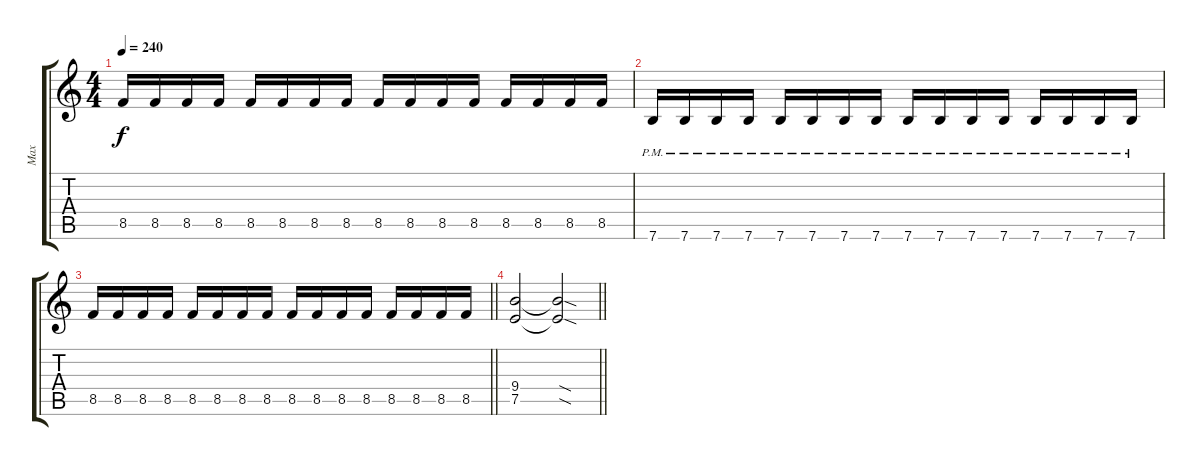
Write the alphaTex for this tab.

\track ("Max" "Max") {instrument distortionguitar}
\staff {score tabs}
\tuning (E4 B3 G3 D3 A2 E2) {hide}
\ts (4 4)
\tempo 240
\clef g2
\ks c
8.5.16{dy f} 8.5.16 8.5.16 8.5.16 8.5.16 8.5.16 8.5.16 8.5.16 8.5.16 8.5.16 8.5.16 8.5.16 8.5.16 8.5.16 8.5.16 8.5.16 |
7.6{pm}.16 7.6{pm}.16 7.6{pm}.16 7.6{pm}.16 7.6{pm}.16 7.6{pm}.16 7.6{pm}.16 7.6{pm}.16 7.6{pm}.16 7.6{pm}.16 7.6{pm}.16 7.6{pm}.16 7.6{pm}.16 7.6{pm}.16 7.6{pm}.16 7.6{pm}.16 |
\barLineRight lightlight
8.5.16 8.5.16 8.5.16 8.5.16 8.5.16 8.5.16 8.5.16 8.5.16 8.5.16 8.5.16 8.5.16 8.5.16 8.5.16 8.5.16 8.5.16 8.5.16 |
\barLineRight lightlight
(9.4 7.5).2 (9.4{sod t} 7.5{sod t}).2
